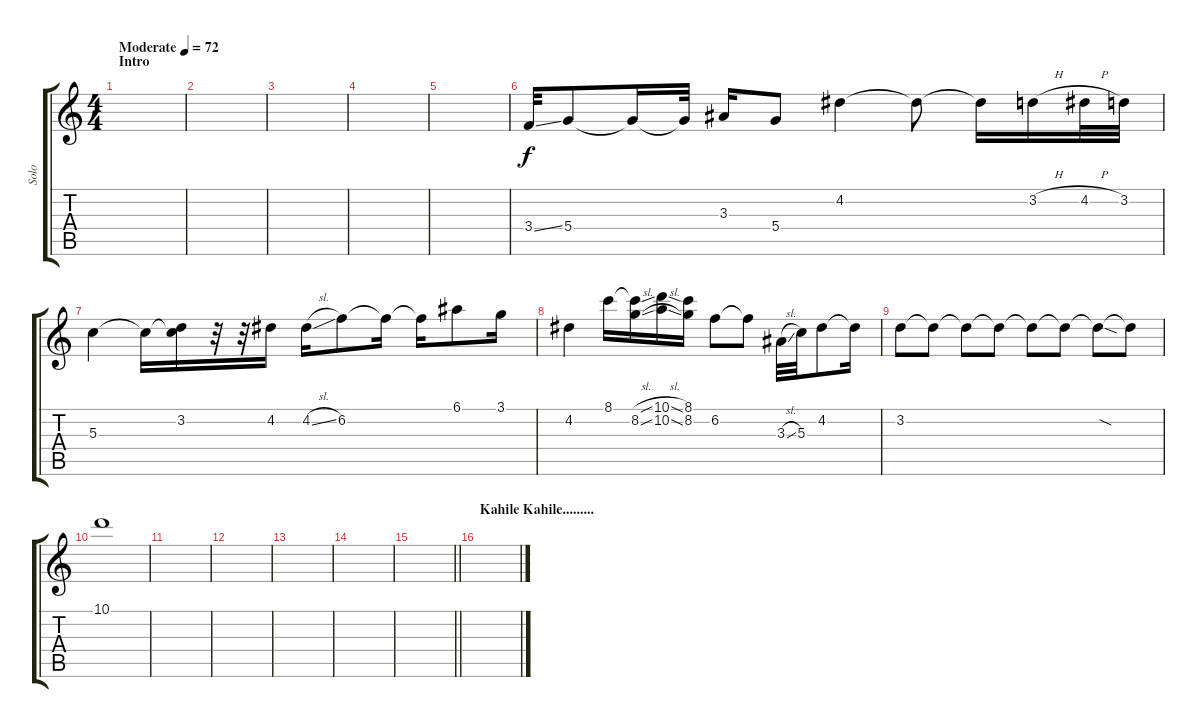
\track ("Solo" "Solo") {instrument electricguitarmuted}
\staff {score tabs}
\tuning (E4 B3 G3 D3 A2 E2) {hide}
\ts (4 4)
\section ("" "Intro")
\tempo (72 "Moderate")
\clef g2
\ks c
|
|
|
|
|
3.4{ss}.32 5.4.8 5.4{t}.16 5.4{t}.32 3.3.16 5.4.8 4.2.4 4.2{t}.8 4.2{t}.16 3.2{h}.16 4.2{h}.32 3.2.32 |
5.3.4 5.3{t}.16 (3.2 5.3{t}).16 r.32 r.32 4.2.16 4.2{sl}.16 6.2.8 6.2{t}.16 6.2{t}.16 6.1.8 3.1.16 |
4.2.4 8.1.16 (8.1{sl t} 8.2{sl}).16 (10.1{sl} 10.2{sl}).16 (8.1 8.2).16 6.2.8 6.2{t}.8 3.3{sl}.32 5.3.32 4.2.8 4.2{t}.16 |
3.2.8 3.2{t}.8 3.2{t}.8 3.2{t}.8 3.2{t}.8 3.2{t}.8 3.2{sod t}.8 3.2{t}.8 |
10.1.1 |
|
|
|
|
\barLineRight lightlight
|
\section ("" "Kahile Kahile.........")
